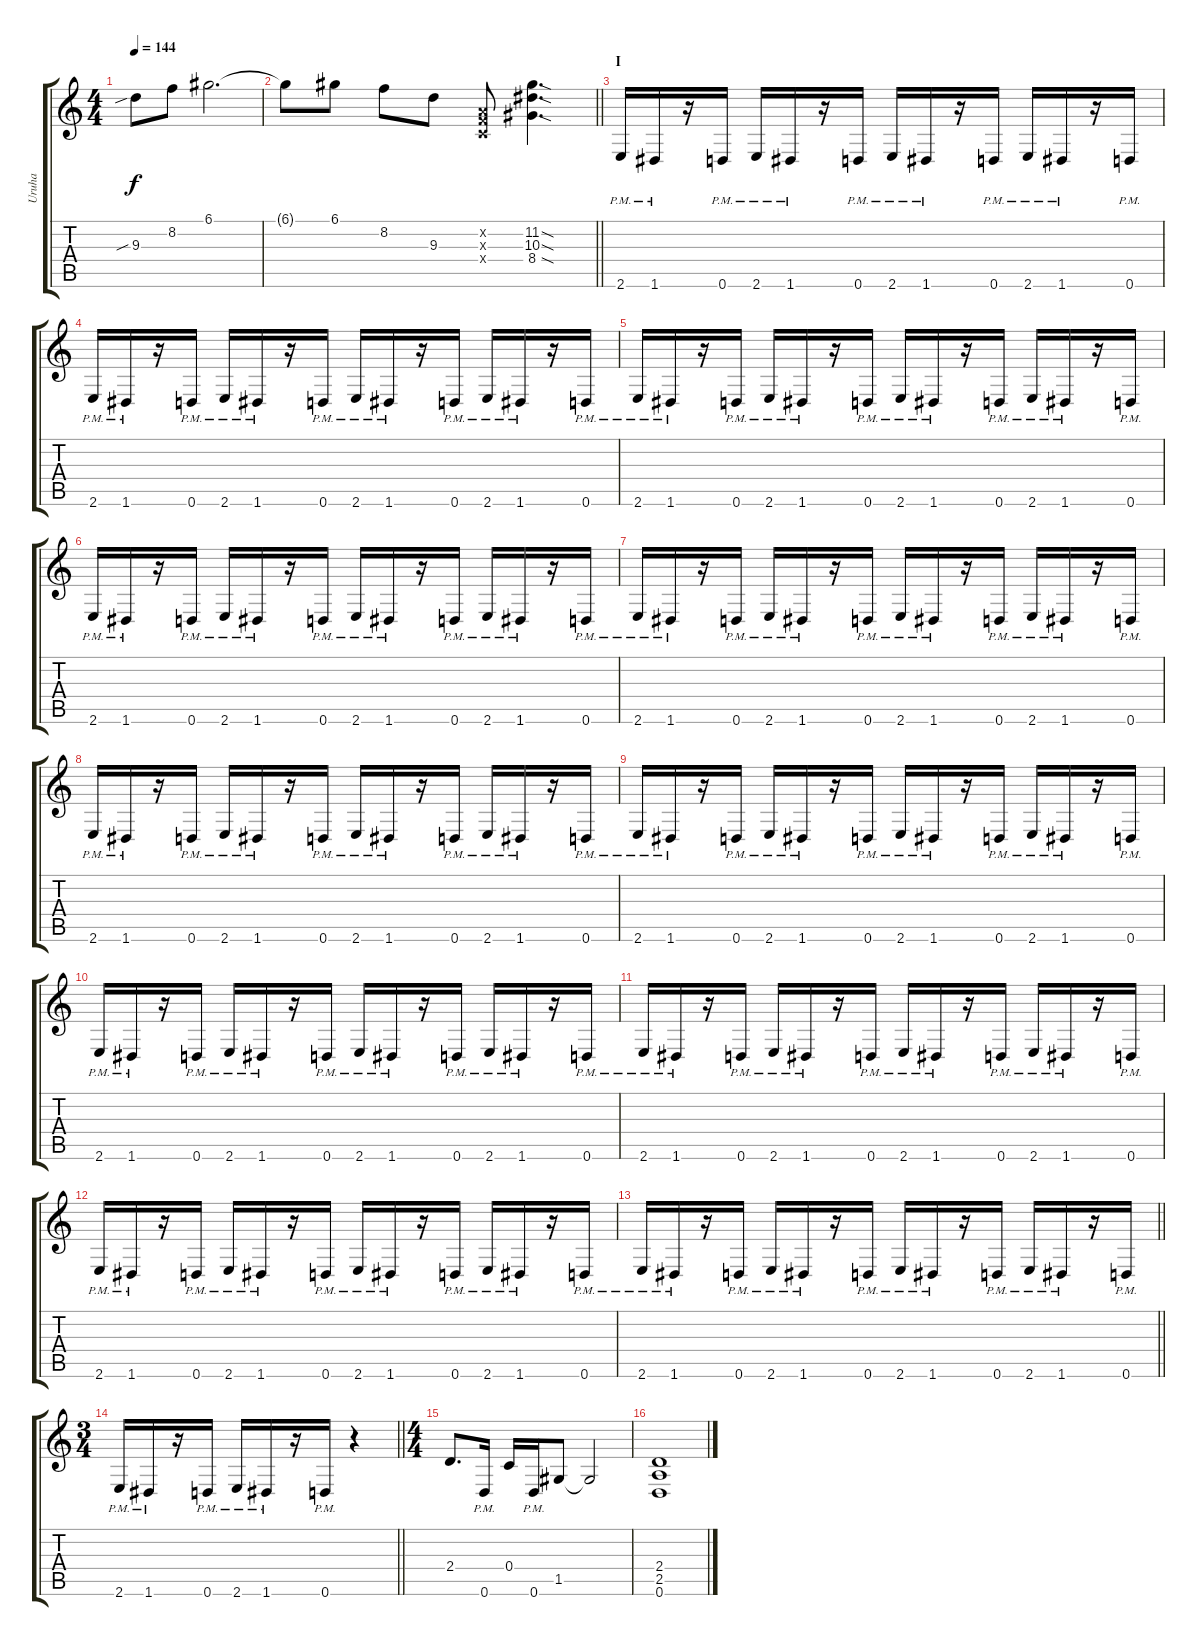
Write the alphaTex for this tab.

\track ("Uruha" "Uruha") {instrument distortionguitar}
\staff {score tabs}
\tuning (D4 A3 F3 C3 G2 D2) {hide}
\ts (4 4)
\tempo 144
\clef g2
\ks c
9.3{sib}.8{dy f} 8.2.8 6.1.2{d} |
\barLineRight lightlight
6.1{t}.8 6.1.8 8.2.8 9.3.8 (0.2{x} 0.3{x} 0.4{x}).8 (11.2{sod} 10.3{sod} 8.4{sod}).4{d} |
\section ("" "I")
2.6{pm}.16 1.6{pm}.16 r.16 0.6{pm}.16 2.6{pm}.16 1.6{pm}.16 r.16 0.6{pm}.16 2.6{pm}.16 1.6{pm}.16 r.16 0.6{pm}.16 2.6{pm}.16 1.6{pm}.16 r.16 0.6{pm}.16 |
2.6{pm}.16 1.6{pm}.16 r.16 0.6{pm}.16 2.6{pm}.16 1.6{pm}.16 r.16 0.6{pm}.16 2.6{pm}.16 1.6{pm}.16 r.16 0.6{pm}.16 2.6{pm}.16 1.6{pm}.16 r.16 0.6{pm}.16 |
2.6{pm}.16 1.6{pm}.16 r.16 0.6{pm}.16 2.6{pm}.16 1.6{pm}.16 r.16 0.6{pm}.16 2.6{pm}.16 1.6{pm}.16 r.16 0.6{pm}.16 2.6{pm}.16 1.6{pm}.16 r.16 0.6{pm}.16 |
2.6{pm}.16 1.6{pm}.16 r.16 0.6{pm}.16 2.6{pm}.16 1.6{pm}.16 r.16 0.6{pm}.16 2.6{pm}.16 1.6{pm}.16 r.16 0.6{pm}.16 2.6{pm}.16 1.6{pm}.16 r.16 0.6{pm}.16 |
2.6{pm}.16 1.6{pm}.16 r.16 0.6{pm}.16 2.6{pm}.16 1.6{pm}.16 r.16 0.6{pm}.16 2.6{pm}.16 1.6{pm}.16 r.16 0.6{pm}.16 2.6{pm}.16 1.6{pm}.16 r.16 0.6{pm}.16 |
2.6{pm}.16 1.6{pm}.16 r.16 0.6{pm}.16 2.6{pm}.16 1.6{pm}.16 r.16 0.6{pm}.16 2.6{pm}.16 1.6{pm}.16 r.16 0.6{pm}.16 2.6{pm}.16 1.6{pm}.16 r.16 0.6{pm}.16 |
2.6{pm}.16 1.6{pm}.16 r.16 0.6{pm}.16 2.6{pm}.16 1.6{pm}.16 r.16 0.6{pm}.16 2.6{pm}.16 1.6{pm}.16 r.16 0.6{pm}.16 2.6{pm}.16 1.6{pm}.16 r.16 0.6{pm}.16 |
2.6{pm}.16 1.6{pm}.16 r.16 0.6{pm}.16 2.6{pm}.16 1.6{pm}.16 r.16 0.6{pm}.16 2.6{pm}.16 1.6{pm}.16 r.16 0.6{pm}.16 2.6{pm}.16 1.6{pm}.16 r.16 0.6{pm}.16 |
2.6{pm}.16 1.6{pm}.16 r.16 0.6{pm}.16 2.6{pm}.16 1.6{pm}.16 r.16 0.6{pm}.16 2.6{pm}.16 1.6{pm}.16 r.16 0.6{pm}.16 2.6{pm}.16 1.6{pm}.16 r.16 0.6{pm}.16 |
2.6{pm}.16 1.6{pm}.16 r.16 0.6{pm}.16 2.6{pm}.16 1.6{pm}.16 r.16 0.6{pm}.16 2.6{pm}.16 1.6{pm}.16 r.16 0.6{pm}.16 2.6{pm}.16 1.6{pm}.16 r.16 0.6{pm}.16 |
\barLineRight lightlight
2.6{pm}.16 1.6{pm}.16 r.16 0.6{pm}.16 2.6{pm}.16 1.6{pm}.16 r.16 0.6{pm}.16 2.6{pm}.16 1.6{pm}.16 r.16 0.6{pm}.16 2.6{pm}.16 1.6{pm}.16 r.16 0.6{pm}.16 |
\ts (3 4)
\barLineRight lightlight
2.6{pm}.16 1.6{pm}.16 r.16 0.6{pm}.16 2.6{pm}.16 1.6{pm}.16 r.16 0.6{pm}.16 r.4 |
\ts (4 4)
2.4.8{d} 0.6{pm}.16 0.4.16 0.6{pm}.16 1.5.8 1.5{t}.2 |
(2.4 2.5 0.6).1{volume 0}
